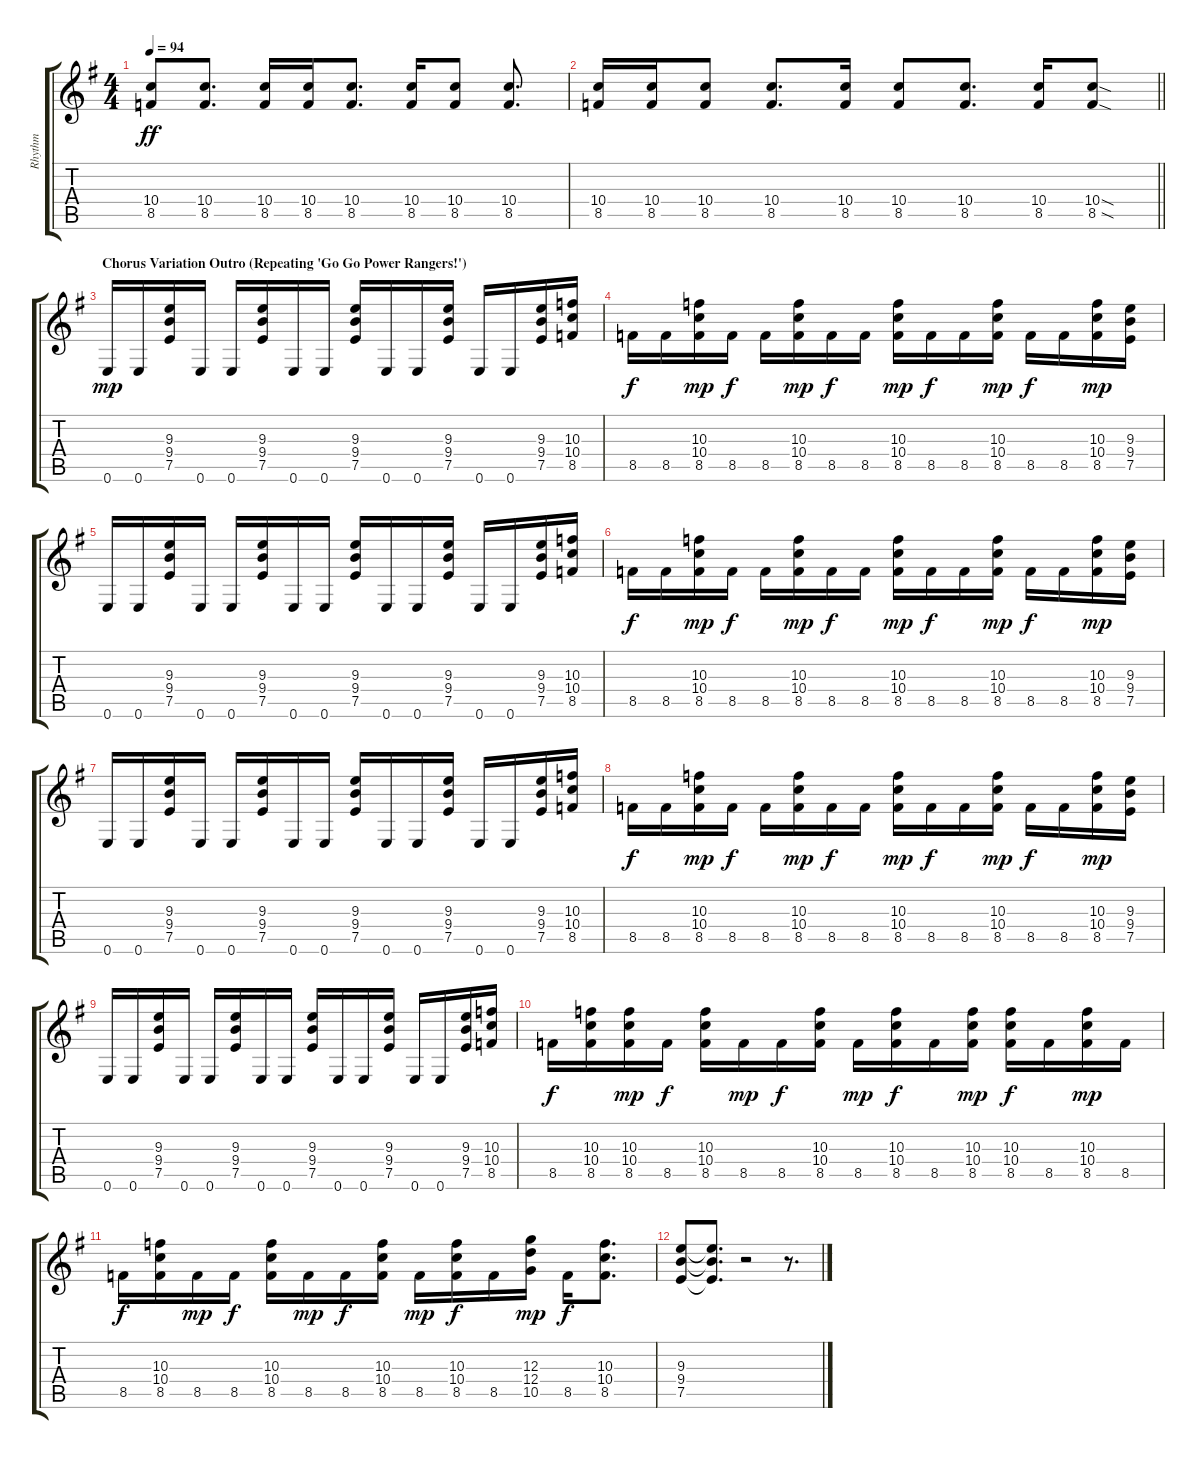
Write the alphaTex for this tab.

\track ("Rhythm" "Rhythm") {instrument distortionguitar}
\staff {score tabs}
\tuning (E4 B3 G3 D3 A2 E2) {hide}
\ts (4 4)
\tempo 94
\clef g2
\ks g
(10.4 8.5).8{dy ff} (10.4 8.5).8{d} (10.4 8.5).16 (10.4 8.5).16 (10.4 8.5).8{d} (10.4 8.5).16 (10.4 8.5).8 (10.4 8.5).8{d} |
\barLineRight lightlight
(10.4 8.5).16 (10.4 8.5).16 (10.4 8.5).8 (10.4 8.5).8{d} (10.4 8.5).16 (10.4 8.5).8 (10.4 8.5).8{d} (10.4 8.5).16 (10.4{sod} 8.5{sod}).8 |
\section ("" "Chorus Variation Outro (Repeating 'Go Go Power Rangers!')")
0.6.16{dy mp} 0.6.16 (9.3 9.4 7.5).16 0.6.16 0.6.16 (9.3 9.4 7.5).16 0.6.16 0.6.16 (9.3 9.4 7.5).16 0.6.16 0.6.16 (9.3 9.4 7.5).16 0.6.16 0.6.16 (9.3 9.4 7.5).16 (10.3 10.4 8.5).16 |
8.5.16{dy f} 8.5.16 (10.3 10.4 8.5).16{dy mp} 8.5.16{dy f} 8.5.16 (10.3 10.4 8.5).16{dy mp} 8.5.16{dy f} 8.5.16 (10.3 10.4 8.5).16{dy mp} 8.5.16{dy f} 8.5.16 (10.3 10.4 8.5).16{dy mp} 8.5.16{dy f} 8.5.16 (10.3 10.4 8.5).16{dy mp} (9.3 9.4 7.5).16 |
0.6.16 0.6.16 (9.3 9.4 7.5).16 0.6.16 0.6.16 (9.3 9.4 7.5).16 0.6.16 0.6.16 (9.3 9.4 7.5).16 0.6.16 0.6.16 (9.3 9.4 7.5).16 0.6.16 0.6.16 (9.3 9.4 7.5).16 (10.3 10.4 8.5).16 |
8.5.16{dy f} 8.5.16 (10.3 10.4 8.5).16{dy mp} 8.5.16{dy f} 8.5.16 (10.3 10.4 8.5).16{dy mp} 8.5.16{dy f} 8.5.16 (10.3 10.4 8.5).16{dy mp} 8.5.16{dy f} 8.5.16 (10.3 10.4 8.5).16{dy mp} 8.5.16{dy f} 8.5.16 (10.3 10.4 8.5).16{dy mp} (9.3 9.4 7.5).16 |
0.6.16 0.6.16 (9.3 9.4 7.5).16 0.6.16 0.6.16 (9.3 9.4 7.5).16 0.6.16 0.6.16 (9.3 9.4 7.5).16 0.6.16 0.6.16 (9.3 9.4 7.5).16 0.6.16 0.6.16 (9.3 9.4 7.5).16 (10.3 10.4 8.5).16 |
8.5.16{dy f} 8.5.16 (10.3 10.4 8.5).16{dy mp} 8.5.16{dy f} 8.5.16 (10.3 10.4 8.5).16{dy mp} 8.5.16{dy f} 8.5.16 (10.3 10.4 8.5).16{dy mp} 8.5.16{dy f} 8.5.16 (10.3 10.4 8.5).16{dy mp} 8.5.16{dy f} 8.5.16 (10.3 10.4 8.5).16{dy mp} (9.3 9.4 7.5).16 |
0.6.16 0.6.16 (9.3 9.4 7.5).16 0.6.16 0.6.16 (9.3 9.4 7.5).16 0.6.16 0.6.16 (9.3 9.4 7.5).16 0.6.16 0.6.16 (9.3 9.4 7.5).16 0.6.16 0.6.16 (9.3 9.4 7.5).16 (10.3 10.4 8.5).16 |
8.5.16{dy f} (10.3 10.4 8.5).16 (10.3 10.4 8.5).16{dy mp} 8.5.16{dy f} (10.3 10.4 8.5).16 8.5.16{dy mp} 8.5.16{dy f} (10.3 10.4 8.5).16 8.5.16{dy mp} (10.3 10.4 8.5).16{dy f} 8.5.16 (10.3 10.4 8.5).16{dy mp} (10.3 10.4 8.5).16{dy f} 8.5.16 (10.3 10.4 8.5).16{dy mp} 8.5.16 |
8.5.16{dy f} (10.3 10.4 8.5).16 8.5.16{dy mp} 8.5.16{dy f} (10.3 10.4 8.5).16 8.5.16{dy mp} 8.5.16{dy f} (10.3 10.4 8.5).16 8.5.16{dy mp} (10.3 10.4 8.5).16{dy f} 8.5.16 (12.3 12.4 10.5).16{dy mp} 8.5.16{dy f} (10.3 10.4 8.5).8{d} |
(9.3 9.4 7.5).8 (9.3{t} 9.4{t} 7.5{t}).8{d} r.2 r.8{d}
